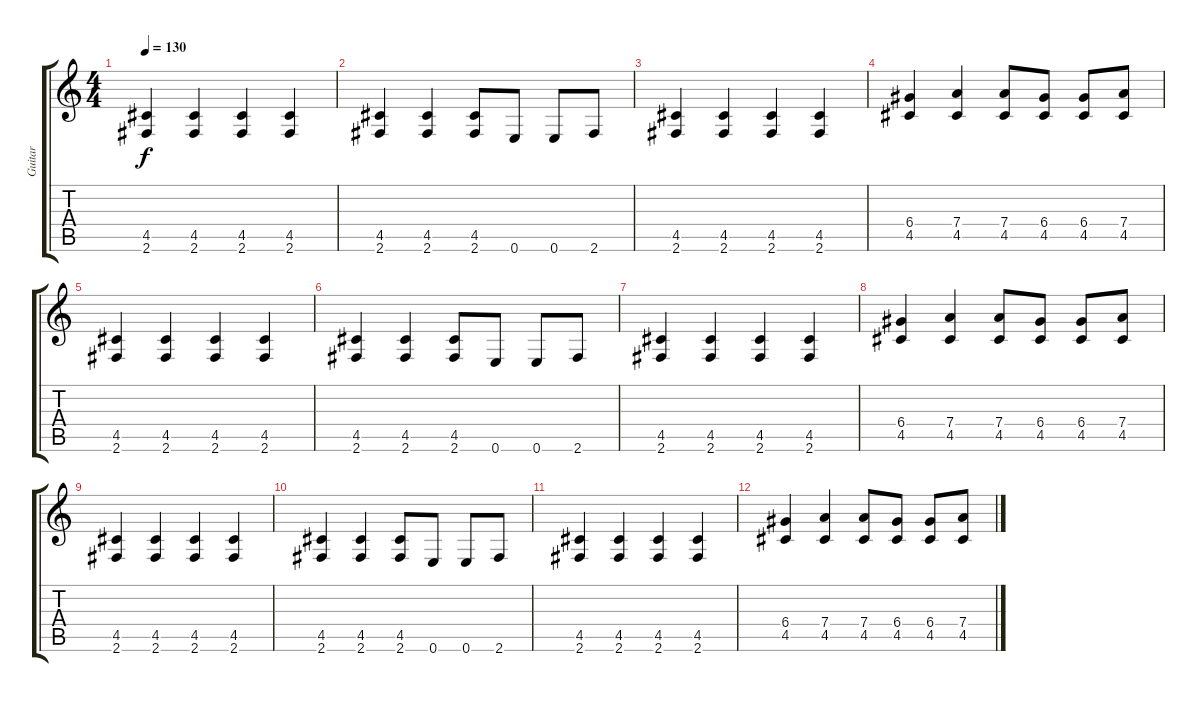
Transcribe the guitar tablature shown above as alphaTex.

\track ("Guitar" "Guitar") {instrument overdrivenguitar}
\staff {score tabs}
\tuning (E4 B3 G3 D3 A2 E2) {hide}
\ts (4 4)
\tempo 130
\clef g2
\ks c
(4.5 2.6).4{dy f} (4.5 2.6).4 (4.5 2.6).4 (4.5 2.6).4 |
(4.5 2.6).4 (4.5 2.6).4 (4.5 2.6).8 0.6.8 0.6.8 2.6.8 |
(4.5 2.6).4 (4.5 2.6).4 (4.5 2.6).4 (4.5 2.6).4 |
(6.4 4.5).4 (7.4 4.5).4 (7.4 4.5).8 (6.4 4.5).8 (6.4 4.5).8 (7.4 4.5).8 |
(4.5 2.6).4 (4.5 2.6).4 (4.5 2.6).4 (4.5 2.6).4 |
(4.5 2.6).4 (4.5 2.6).4 (4.5 2.6).8 0.6.8 0.6.8 2.6.8 |
(4.5 2.6).4 (4.5 2.6).4 (4.5 2.6).4 (4.5 2.6).4 |
(6.4 4.5).4 (7.4 4.5).4 (7.4 4.5).8 (6.4 4.5).8 (6.4 4.5).8 (7.4 4.5).8 |
(4.5 2.6).4 (4.5 2.6).4 (4.5 2.6).4 (4.5 2.6).4 |
(4.5 2.6).4 (4.5 2.6).4 (4.5 2.6).8 0.6.8 0.6.8 2.6.8 |
(4.5 2.6).4 (4.5 2.6).4 (4.5 2.6).4 (4.5 2.6).4 |
(6.4 4.5).4 (7.4 4.5).4 (7.4 4.5).8 (6.4 4.5).8 (6.4 4.5).8 (7.4 4.5).8
